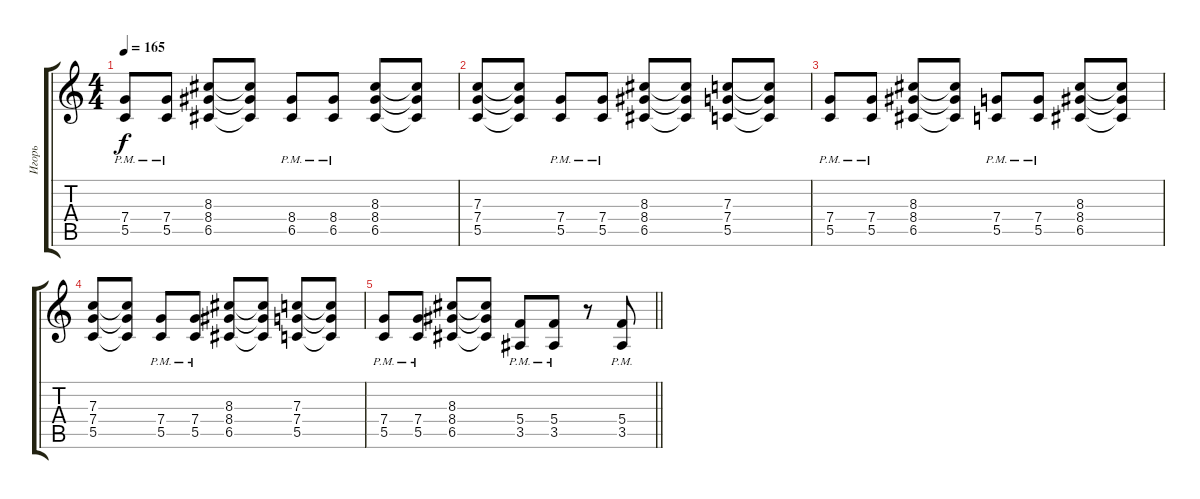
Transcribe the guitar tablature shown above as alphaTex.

\track ("Игорь" "Игорь") {instrument distortionguitar}
\staff {score tabs}
\tuning (D4 A3 F3 C3 G2 C2) {hide}
\ts (4 4)
\tempo 165
\clef g2
\ks c
(7.4{pm} 5.5{pm}).8{dy f} (7.4{pm} 5.5{pm}).8 (8.3 8.4 6.5).8 (8.3{t} 8.4{t} 6.5{t}).8 (8.4{pm} 6.5{pm}).8 (8.4{pm} 6.5{pm}).8 (8.3 8.4 6.5).8 (8.3{t} 8.4{t} 6.5{t}).8 |
(7.3 7.4 5.5).8 (7.3{t} 7.4{t} 5.5{t}).8 (7.4{pm} 5.5{pm}).8 (7.4{pm} 5.5{pm}).8 (8.3 8.4 6.5).8 (8.3{t} 8.4{t} 6.5{t}).8 (7.3 7.4 5.5).8 (7.3{t} 7.4{t} 5.5{t}).8 |
(7.4{pm} 5.5{pm}).8 (7.4{pm} 5.5{pm}).8 (8.3 8.4 6.5).8 (8.3{t} 8.4{t} 6.5{t}).8 (7.4{pm} 5.5{pm}).8 (7.4{pm} 5.5{pm}).8 (8.3 8.4 6.5).8 (8.3{t} 8.4{t} 6.5{t}).8 |
(7.3 7.4 5.5).8 (7.3{t} 7.4{t} 5.5{t}).8 (7.4{pm} 5.5{pm}).8 (7.4{pm} 5.5{pm}).8 (8.3 8.4 6.5).8 (8.3{t} 8.4{t} 6.5{t}).8 (7.3 7.4 5.5).8 (7.3{t} 7.4{t} 5.5{t}).8 |
\barLineRight lightlight
(7.4{pm} 5.5{pm}).8 (7.4{pm} 5.5{pm}).8 (8.3 8.4 6.5).8 (8.3{t} 8.4{t} 6.5{t}).8 (5.4{pm} 3.5{pm}).8 (5.4{pm} 3.5{pm}).8 r.8 (5.4{pm} 3.5{pm}).8
